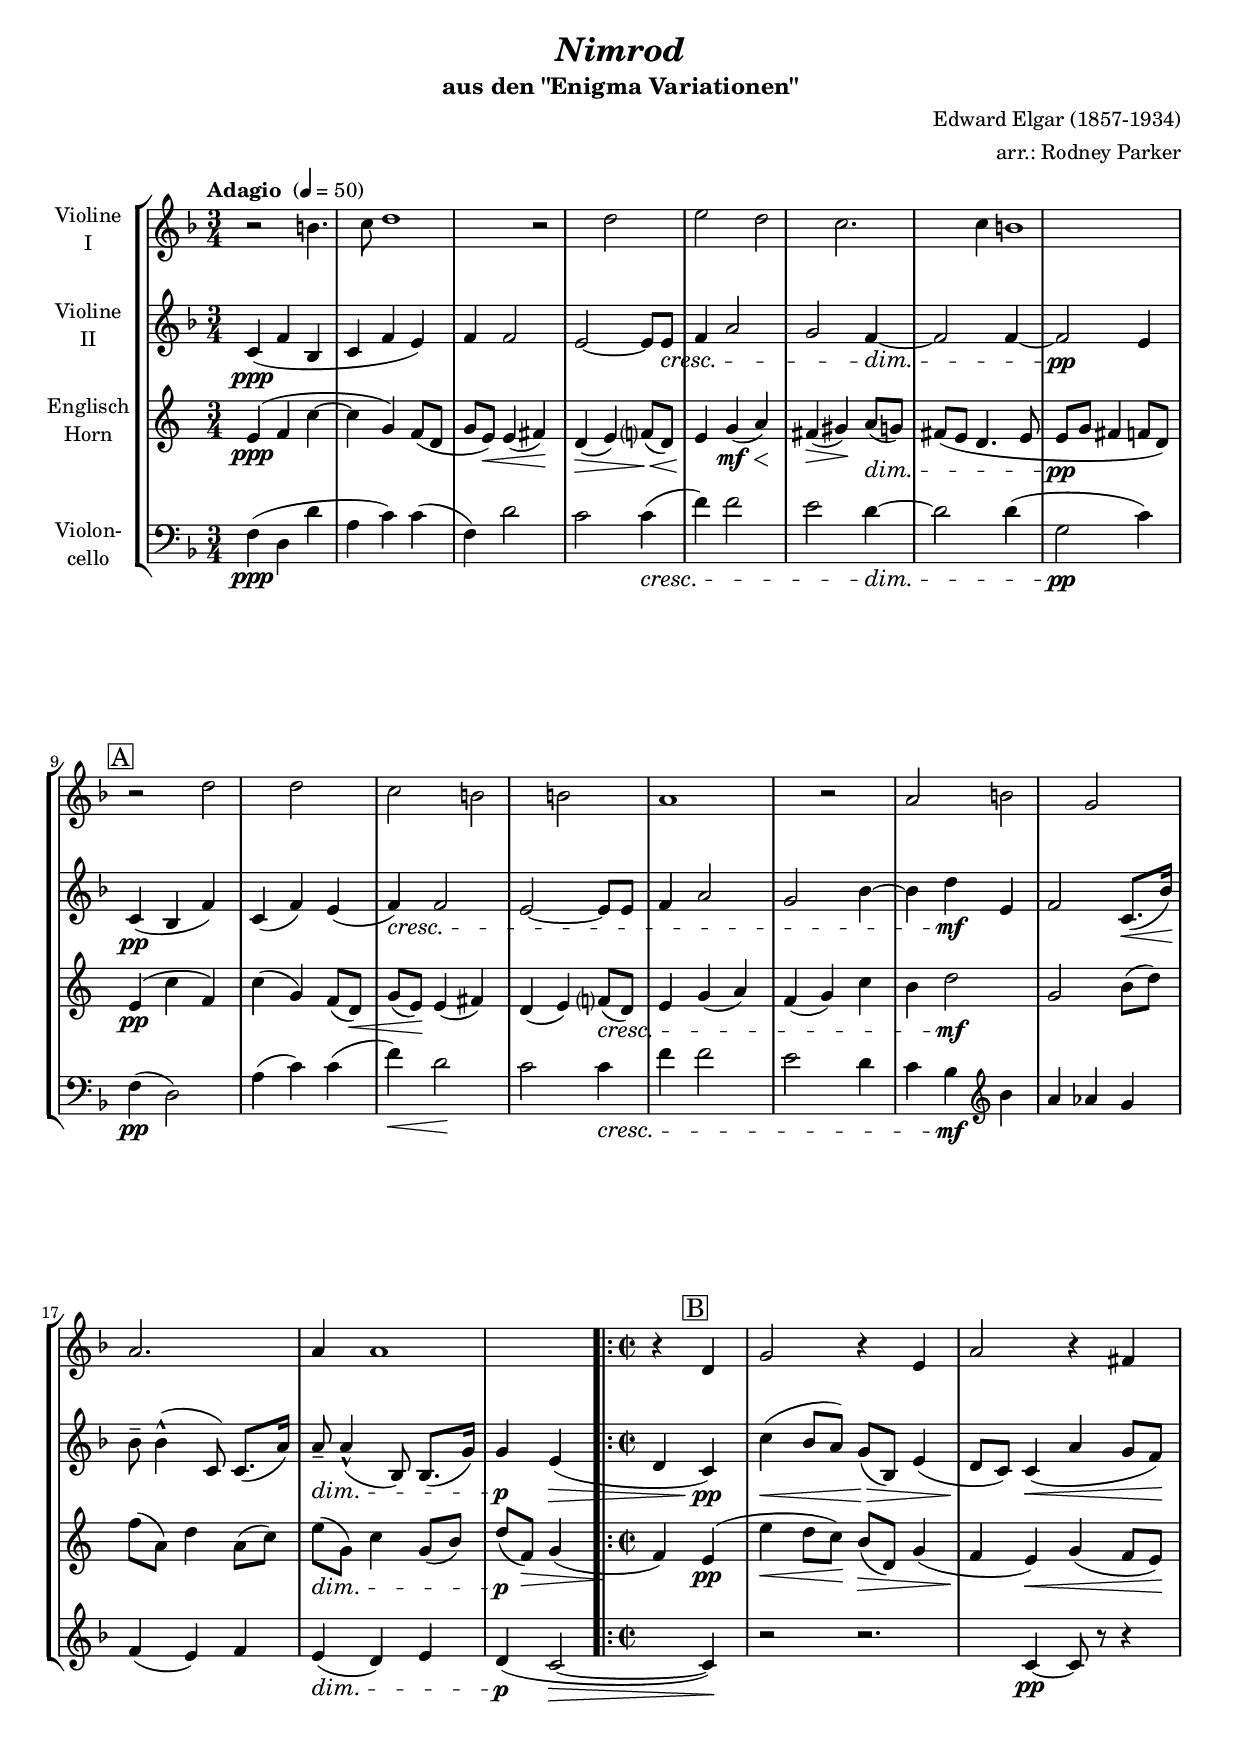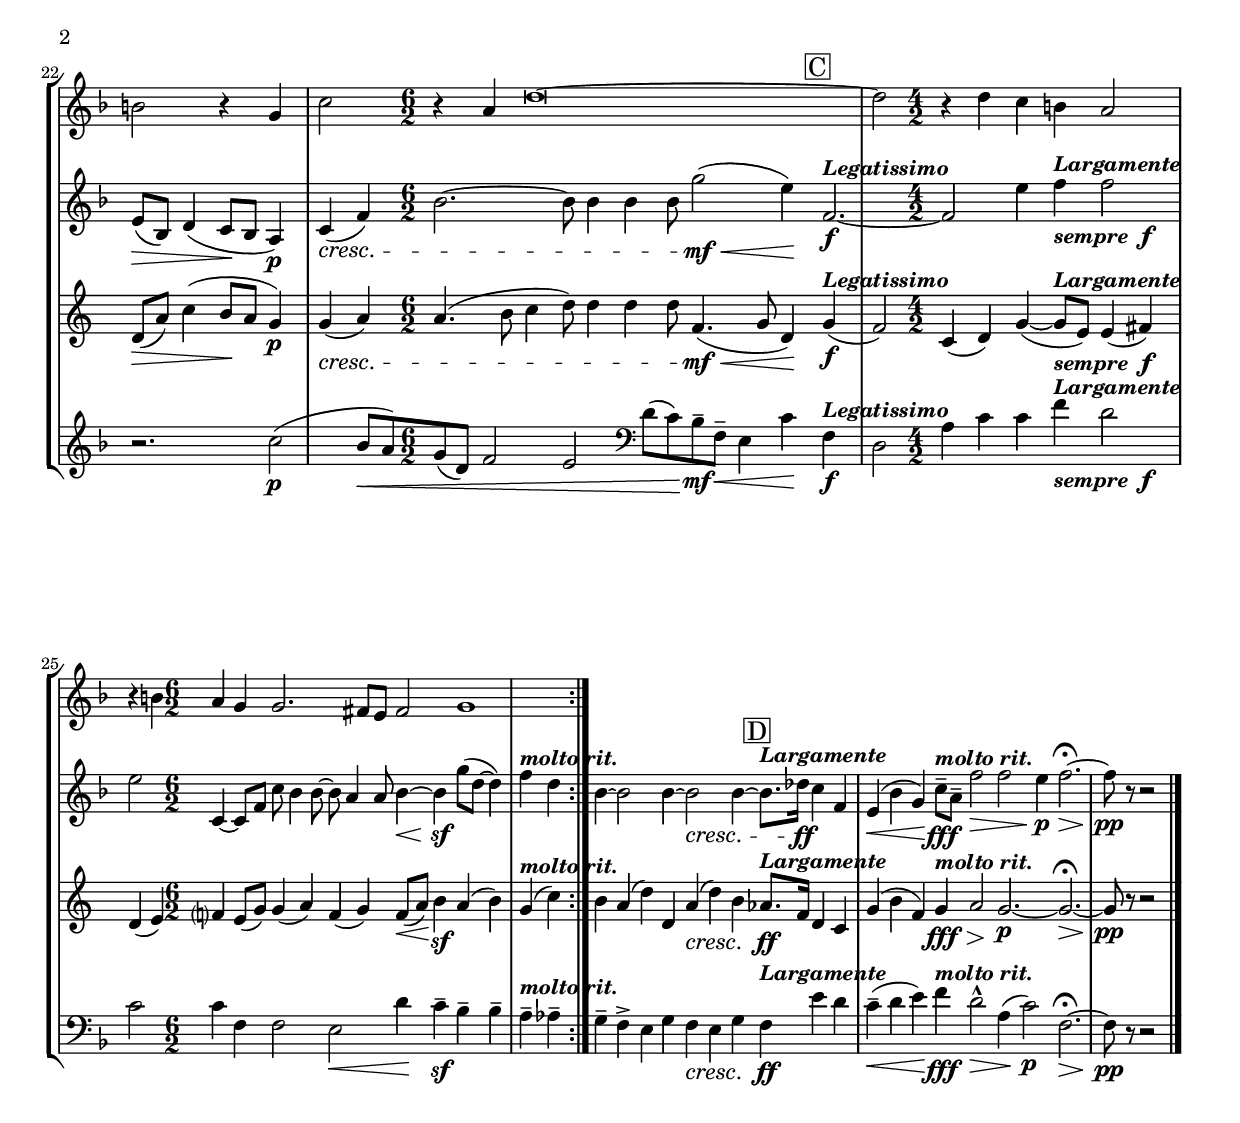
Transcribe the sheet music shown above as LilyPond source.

\version "2.14.2"
\include "deutsch.ly"
  
#(set-global-staff-size 18)

\header {
  title    = \markup \italic "Nimrod"
  subtitle = "aus den \"Enigma Variationen\""
  composer = "Edward Elgar (1857-1934)"
  arranger = "arr.: Rodney Parker"
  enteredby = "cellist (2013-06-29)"
}

voiceconsts = {
  \key f \major
  \clef "treble"
  \time 3/4
% \numericTimeSignature
  \compressFullBarRests
  \tempo "Adagio " 4=50
}

%minstr = "harpsichord"
mihi = "clarinet"
%minstr = "accordion"
milo = "bassoon"

boxa = \mark \markup \box "A"
boxb = \mark \markup \box "B"
boxc = \mark \markup \box "C"
boxd = \mark \markup \box "D"

lagm = \markup \bold \italic "Largamente"
legt = \markup \bold \italic "Legatissimo"
mrit = \markup \bold \italic "molto rit."
semf = \markup { \bold \italic "sempre " \dynamic f }

\include "v1.ily"
vb = \relative c' {
  \voiceconsts

  c4(\ppp f b,
  c f e)
  f f2
  e~ e8 e\cresc
  f4 a2
  g f4~\dim
  f2 f4~

  f2\pp e4 \boxa
  c(\pp b f')
  c( f) e(
  f)\cresc f2
  e~ e8 e  f4 a2
  g b4~

  b d\mf e,
  f2 c8.(\< b'16)\!
  b8-- b4(-^ c,8) c8.( a'16)
  a8--\dim a4(-^ b,8) b8.( g'16)
  g4\p e(\> d \boxb
  c)\pp c'(\< b8 a)

  g(\> b,) e4( d8\! c)
  c4(\< a' g8 f)\!
  e(\> b) d4( c8\! b
  a4)\p c(\cresc f)
  b2.~
  b8 b4 b b8

  g'2(\mf\< e4)\! \boxc
  f,2.~\f^\legt
  f2 e'4
  f^\lagm_\semf f2
  e c,4~
  c8[ f] c' b4 b8~
  b a4 a8 b4~\<

  b\!\sf g'8( d~ d4)
  f^\mrit d b~
  b2 b4~
  b2\cresc b4~ \boxd
  b8.^\lagm des16\ff c4 f,

  e(\< b' g)\!
  c8--\fff^\mrit a-- f'2\>
  f e4\!\p
  f2.~\>\fermata
  f8\!\pp r r2 \bar "|."
}

vc = \relative c' {
  \voiceconsts

  a4(\ppp b f'~
  f c) b8( g
  c a)\< a4( h)\!
  g(\> a) b?8(\< g)
  a4\! c(\mf\< d)\!
  h(\> cis)\! d8(\dim c)

  h( a g4. a8
  a\pp c h4 b8 g) \boxa
  a4(\pp f' b,)
  f'( c) b8( g)\<
  c( a)\! a4( h)
  g( a) b?8(\cresc g)

  a4 c( d)
  b( c) f
  e g2\mf
  c, e8( g)
  b( d,) g4 d8( f)
  a(\dim c,) f4 c8( e)

  g(\p b,)\> c4( b)\! \boxb
  a(\pp a'\< g8 f)\!
  e(\> g,) c4( b\!
  a)\< c( b8 a)\!
  g(\> d') f4( e8\! d
  c4)\p c(\cresc d)

  d4.( e8 f4
  g8) g4 g g8
  b,4.(\mf\< c8 g4)\! \boxc
  c(\f^\legt b2)
  f4( g) c(~
  c8^\lagm_\semf a) a4( h)

  g( a) b?
  a8( c) c4( d)
  b( c) b8(\< d)\!
  e4\sf d( e)
  c(^\mrit f) e
  d( g) g,

  d'(\cresc g) e \boxd
  des8.\ff^\lagm b16 g4 f
  c'( e b)
  c\fff^\mrit\> d2\!
  c2.~\p
  c~\fermata\>
  c8\!\pp r r2 \bar "|."
}

vd = \relative c {
  \voiceconsts
  \clef "bass"

  f4(\ppp d d'
  a c) c(
  f,) d'2
  c c4(\cresc
  f) f2
  e d4~\dim
  d2 d4(

  g,2\pp c4) \boxa
  f,(\pp d2)
  a'4( c) c(
  f)\< d2\!
  c c4\cresc
  f f2
  e d4

  c b\mf \clef "treble" b'
  a as g
  f( e) f
  e(\dim d) e
  d(\p c2~\> \boxb
  c4)\! r2
  r2.

  c4~\pp c8 r r4
  r2.
  c'2(\p b8\< a)
  g( d) f2
  e \clef "bass" d8( c)\!
  b--\mf f--\< e4 c'\! \boxc

  f,\f^\legt d2
  a'4 c c
  f_\semf^\lagm d2
  c c4
  f, f2
  e\< d'4\!
  c--\sf b-- b--

  a--^\mrit as-- g--
  f-> e g
  f\cresc e g \boxd
  f\ff^\lagm e' d

  c(--\< d e)\!
  f\fff^\mrit d2-^\>
  a4(\! c2)\p
  f,2.~\fermata\>
  f8\!\pp r r2 \bar "|."
}


music = \new StaffGroup <<
      \new Staff {
	\set Staff.midiInstrument = \mihi
	\set Staff.instrumentName = \markup \center-column { "Violine" "I" }
	\transpose f f { \va }
      }

      \new Staff {
	\set Staff.midiInstrument = \mihi
	\set Staff.instrumentName = \markup \center-column { "Violine" "II" }
	\transpose f f { \vb }
      }

      \new Staff {
	\set Staff.midiInstrument = \milo
	\set Staff.instrumentName = \markup \center-column { "Englisch" "Horn" }
	\transpose f c' { \vc }
      }

      \new Staff {
	\set Staff.midiInstrument = \milo
	\set Staff.instrumentName = \markup \center-column { "Violon-" "cello" }
	\transpose f f { \vd }
      }
>>

\book {
  \score {
    \music
    \layout {}
  }

  \score {
    \unfoldRepeats \music

    \midi {
      \context {
        \Score
      }
    }
  }
}
